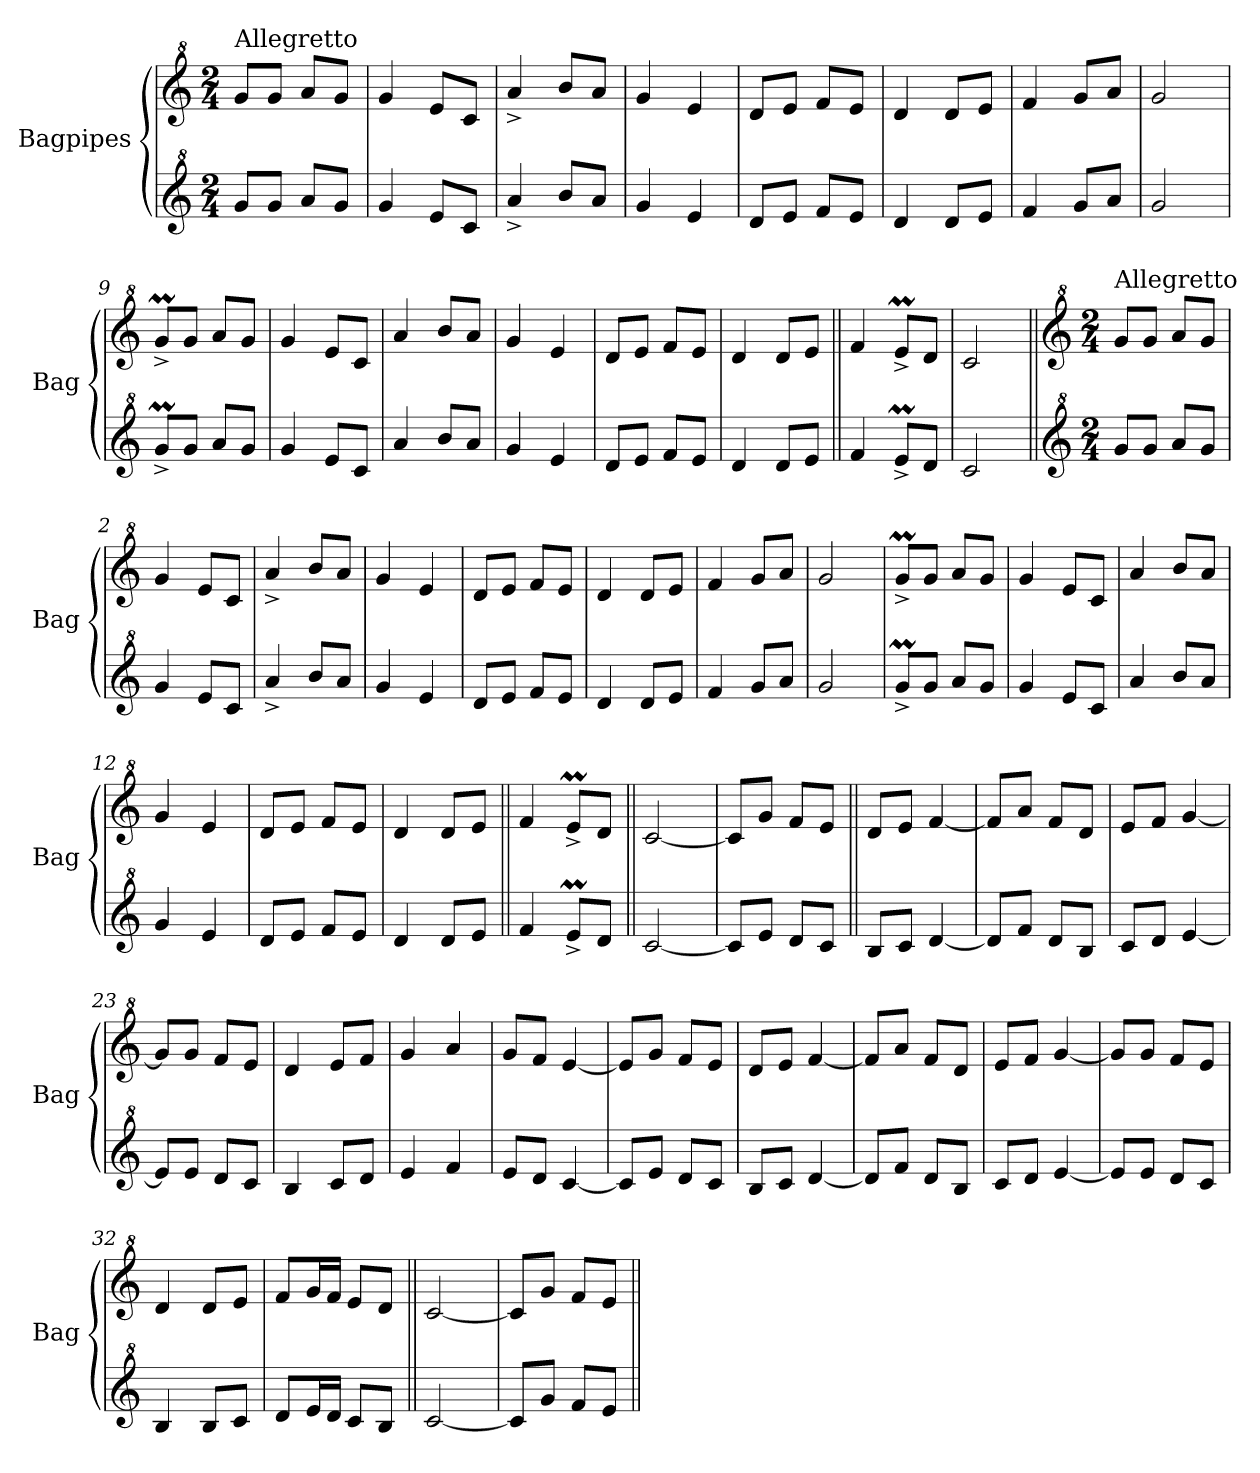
**kern	**kern
*part2	*part1
*staff2	*staff1
*I"Bagpipes	*I"Bagpipes
*I'Bag	*I'Bag
*clefG^2	*clefG^2
*k[]	*k[]
*M2/4	*M2/4
=1||	=1||
!	!LO:TX:a:t=Allegretto
8gg/L	8gg/L
8gg/J	8gg/J
8aa/L	8aa/L
8gg/J	8gg/J
=2	=2
4gg/	4gg/
8ee/L	8ee/L
8cc/J	8cc/J
=3	=3
4aa^/	4aa^/
8bb/L	8bb/L
8aa/J	8aa/J
=4	=4
4gg/	4gg/
4ee/	4ee/
=5	=5
8dd/L	8dd/L
8ee/J	8ee/J
8ff/L	8ff/L
8ee/J	8ee/J
=6	=6
4dd/	4dd/
8dd/L	8dd/L
8ee/J	8ee/J
=7	=7
4ff/	4ff/
8gg/L	8gg/L
8aa/J	8aa/J
=8	=8
2gg/	2gg/
=9	=9
8ggM^/L	8ggM^/L
8gg/J	8gg/J
8aa/L	8aa/L
8gg/J	8gg/J
=10	=10
4gg/	4gg/
8ee/L	8ee/L
8cc/J	8cc/J
=11	=11
4aa/	4aa/
8bb/L	8bb/L
8aa/J	8aa/J
=12	=12
4gg/	4gg/
4ee/	4ee/
=13	=13
8dd/L	8dd/L
8ee/J	8ee/J
8ff/L	8ff/L
8ee/J	8ee/J
=14	=14
4dd/	4dd/
8dd/L	8dd/L
8ee/J	8ee/J
=15||	=15||
4ff/	4ff/
8eem^/L	8eem^/L
8dd/J	8dd/J
=16	=16
2cc/	2cc/
=1||	=1||
*clefG^2	*clefG^2
*k[]	*k[]
*M2/4	*M2/4
!	!LO:TX:a:t=Allegretto
8gg/L	8gg/L
8gg/J	8gg/J
8aa/L	8aa/L
8gg/J	8gg/J
=2	=2
4gg/	4gg/
8ee/L	8ee/L
8cc/J	8cc/J
=3	=3
4aa^/	4aa^/
8bb/L	8bb/L
8aa/J	8aa/J
=4	=4
4gg/	4gg/
4ee/	4ee/
=5	=5
8dd/L	8dd/L
8ee/J	8ee/J
8ff/L	8ff/L
8ee/J	8ee/J
=6	=6
4dd/	4dd/
8dd/L	8dd/L
8ee/J	8ee/J
=7	=7
4ff/	4ff/
8gg/L	8gg/L
8aa/J	8aa/J
=8	=8
2gg/	2gg/
=9	=9
8ggM^/L	8ggM^/L
8gg/J	8gg/J
8aa/L	8aa/L
8gg/J	8gg/J
=10	=10
4gg/	4gg/
8ee/L	8ee/L
8cc/J	8cc/J
=11	=11
4aa/	4aa/
8bb/L	8bb/L
8aa/J	8aa/J
=12	=12
4gg/	4gg/
4ee/	4ee/
=13	=13
8dd/L	8dd/L
8ee/J	8ee/J
8ff/L	8ff/L
8ee/J	8ee/J
=14	=14
4dd/	4dd/
8dd/L	8dd/L
8ee/J	8ee/J
=17||	=17||
4ff/	4ff/
8eem^/L	8eem^/L
8dd/J	8dd/J
=18||	=18||
[2cc/	[2cc/
=19	=19
8cc/L]	8cc/L]
8ee/J	8gg/J
8dd/L	8ff/L
8cc/J	8ee/J
=20||	=20||
8b/L	8dd/L
8cc/J	8ee/J
[4dd/	[4ff/
=21	=21
8dd/L]	8ff/L]
8ff/J	8aa/J
8dd/L	8ff/L
8b/J	8dd/J
=22	=22
8cc/L	8ee/L
8dd/J	8ff/J
[4ee/	[4gg/
=23	=23
8ee/L]	8gg/L]
8ee/J	8gg/J
8dd/L	8ff/L
8cc/J	8ee/J
=24	=24
4b/	4dd/
8cc/L	8ee/L
8dd/J	8ff/J
=25	=25
4ee/	4gg/
4ff/	4aa/
=26	=26
8ee/L	8gg/L
8dd/J	8ff/J
[4cc/	[4ee/
=27	=27
8cc/L]	8ee/L]
8ee/J	8gg/J
8dd/L	8ff/L
8cc/J	8ee/J
=28	=28
8b/L	8dd/L
8cc/J	8ee/J
[4dd/	[4ff/
=29	=29
8dd/L]	8ff/L]
8ff/J	8aa/J
8dd/L	8ff/L
8b/J	8dd/J
=30	=30
8cc/L	8ee/L
8dd/J	8ff/J
[4ee/	[4gg/
=31	=31
8ee/L]	8gg/L]
8ee/J	8gg/J
8dd/L	8ff/L
8cc/J	8ee/J
=32	=32
4b/	4dd/
8b/L	8dd/L
8cc/J	8ee/J
=33	=33
8dd/L	8ff/L
16ee/L	16gg/L
16dd/JJ	16ff/JJ
8cc/L	8ee/L
8b/J	8dd/J
=34||	=34||
[2cc/	[2cc/
=35	=35
8cc/L]	8cc/L]
8gg/J	8gg/J
8ff/L	8ff/L
8ee/J	8ee/J
=||	=||
*-	*-
